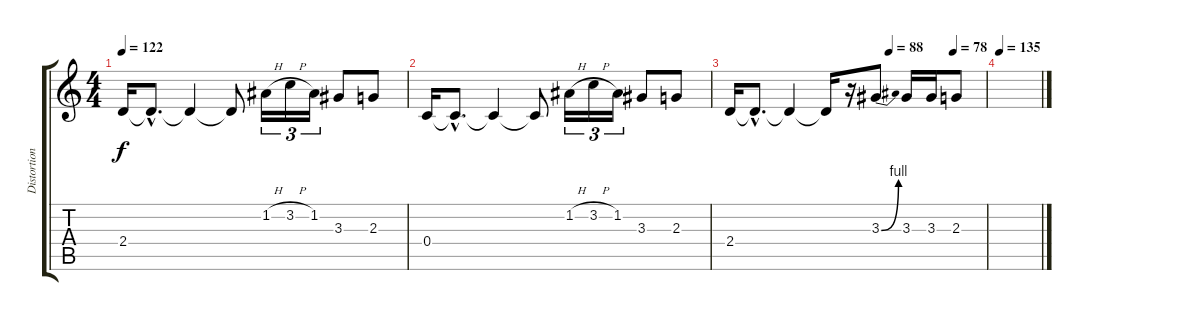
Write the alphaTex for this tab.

\track ("Distortion Guitar 1" "Distortion") {instrument distortionguitar}
\staff {score tabs}
\tuning (D4 A3 F3 C3 G2 C2) {hide}
\ts (4 4)
\tempo 122
\clef g2
\ks c
2.4.16{dy f} 2.4{hac t}.8{d} 2.4{t}.4 2.4{t}.8 1.2{h}.16{tu (3 2)} 3.2{h}.16{tu (3 2)} 1.2.16{tu (3 2)} 3.3.8 2.3.8 |
0.4.16 0.4{hac t}.8{d} 0.4{t}.4 0.4{t}.8 1.2{h}.16{tu (3 2)} 3.2{h}.16{tu (3 2)} 1.2.16{tu (3 2)} 3.3.8 2.3.8 |
\tempo (88 0.625)
\tempo (78 0.875)
2.4.16 2.4{hac t}.8{d} 2.4{t}.4 2.4{t}.16 r.16 3.3{be (bend 0 0 60 4)}.8 3.3.16 3.3.16 2.3.8 |
\tempo 135
